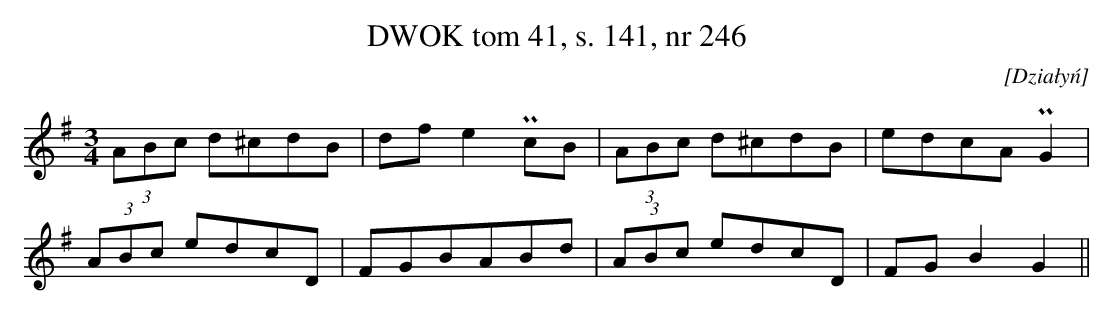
X:1
T:DWOK tom 41, s. 141, nr 246
O:[Działyń]
L:1/16
M:3/4
K:G
(3A2B2c2 d2^c2d2B2|d2f2e4Pc2B2|(3A2B2c2 d2^c2d2B2|e2d2c2A2PG4|
(3A2B2c2 e2d2c2D2|F2G2B2A2B2d2|(3A2B2c2 e2d2c2D2|F2G2B4G4||
